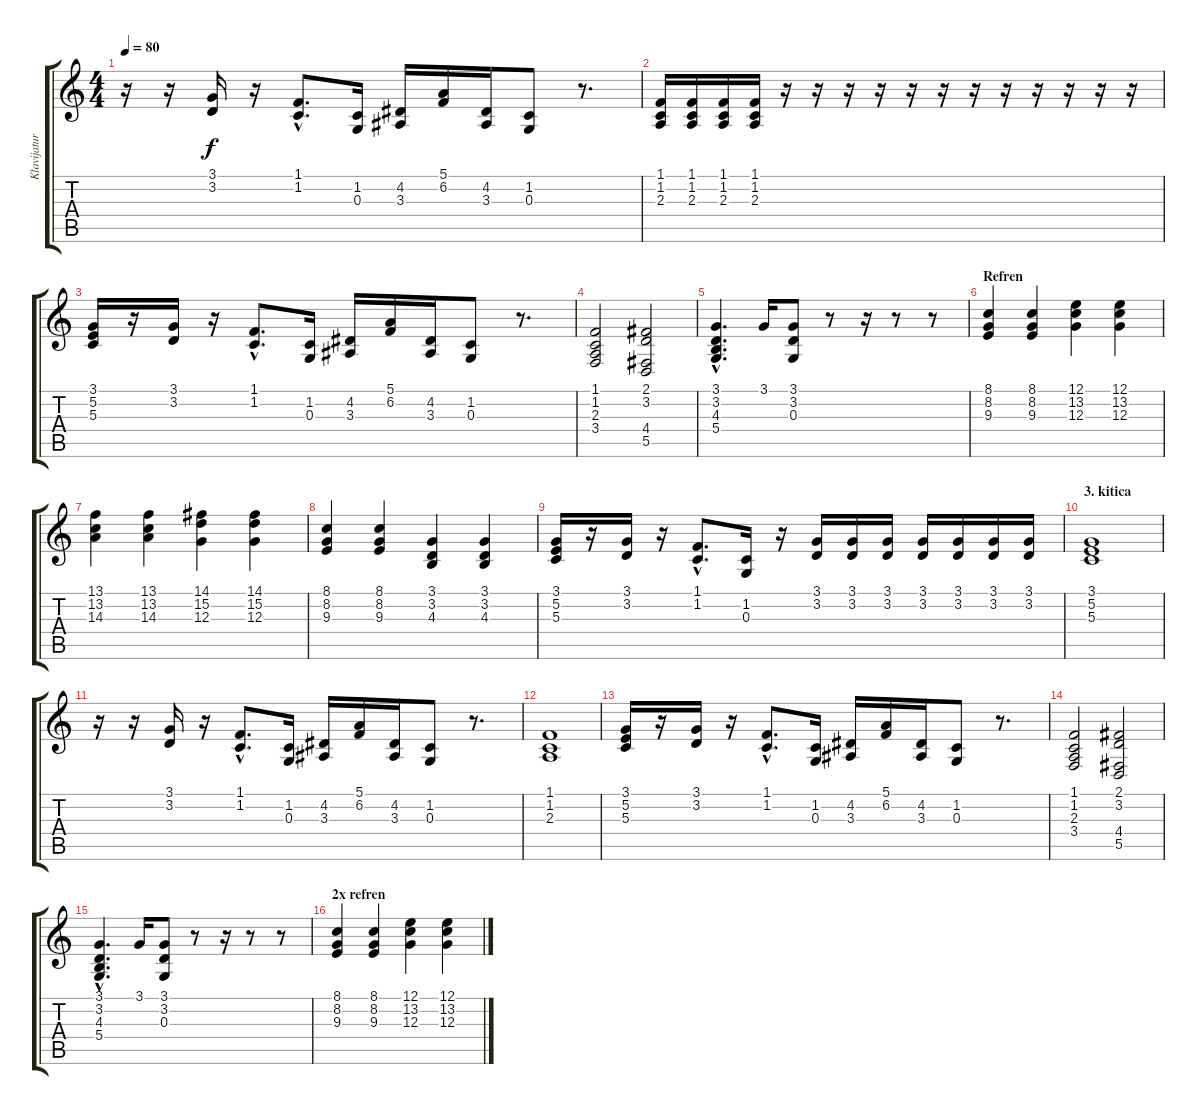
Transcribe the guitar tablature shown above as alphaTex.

\track ("Klavijature" "Klavijatur") {instrument honkytonkpiano}
\staff {score tabs}
\tuning (E4 B3 G3 D3 A2 E2) {hide}
\ts (4 4)
\tempo 80
\clef g2
\ks c
r.16{dy f} r.16 (3.1 3.2).16 r.16 (1.1{hac} 1.2{hac}).8{d} (1.2 0.3).16 (4.2 3.3).16 (5.1 6.2).16 (4.2 3.3).16 (1.2 0.3).8 r.8{d} |
(1.1 1.2 2.3).16 (1.1 1.2 2.3).16 (1.1 1.2 2.3).16 (1.1 1.2 2.3).16 r.16 r.16 r.16 r.16 r.16 r.16 r.16 r.16 r.16 r.16 r.16 r.16 |
(3.1 5.2 5.3).16 r.16 (3.1 3.2).16 r.16 (1.1{hac} 1.2{hac}).8{d} (1.2 0.3).16 (4.2 3.3).16 (5.1 6.2).16 (4.2 3.3).16 (1.2 0.3).8 r.8{d} |
(1.1 1.2 2.3 3.4).2 (2.1 3.2 4.4 5.5).2 |
(3.1{hac} 3.2{hac} 4.3{hac} 5.4{hac}).4{d} 3.1.16 (3.1 3.2 0.3).8 r.8 r.16 r.8 r.8 |
\section ("" "Refren")
(8.1 8.2 9.3).4 (8.1 8.2 9.3).4 (12.1 13.2 12.3).4 (12.1 13.2 12.3).4 |
(13.1 13.2 14.3).4 (13.1 13.2 14.3).4 (14.1 15.2 12.3).4 (14.1 15.2 12.3).4 |
(8.1 8.2 9.3).4 (8.1 8.2 9.3).4 (3.1 3.2 4.3).4 (3.1 3.2 4.3).4 |
(3.1 5.2 5.3).16 r.16 (3.1 3.2).16 r.16 (1.1{hac} 1.2{hac}).8{d} (1.2 0.3).16 r.16 (3.1 3.2).16 (3.1 3.2).16 (3.1 3.2).16 (3.1 3.2).16 (3.1 3.2).16 (3.1 3.2).16 (3.1 3.2).16 |
\section ("" "3. kitica")
(3.1 5.2 5.3).1 |
r.16 r.16 (3.1 3.2).16 r.16 (1.1{hac} 1.2{hac}).8{d} (1.2 0.3).16 (4.2 3.3).16 (5.1 6.2).16 (4.2 3.3).16 (1.2 0.3).8 r.8{d} |
(1.1 1.2 2.3).1 |
(3.1 5.2 5.3).16 r.16 (3.1 3.2).16 r.16 (1.1{hac} 1.2{hac}).8{d} (1.2 0.3).16 (4.2 3.3).16 (5.1 6.2).16 (4.2 3.3).16 (1.2 0.3).8 r.8{d} |
(1.1 1.2 2.3 3.4).2 (2.1 3.2 4.4 5.5).2 |
(3.1{hac} 3.2{hac} 4.3{hac} 5.4{hac}).4{d} 3.1.16 (3.1 3.2 0.3).8 r.8 r.16 r.8 r.8 |
\section ("" "2x refren")
(8.1 8.2 9.3).4 (8.1 8.2 9.3).4 (12.1 13.2 12.3).4 (12.1 13.2 12.3).4
